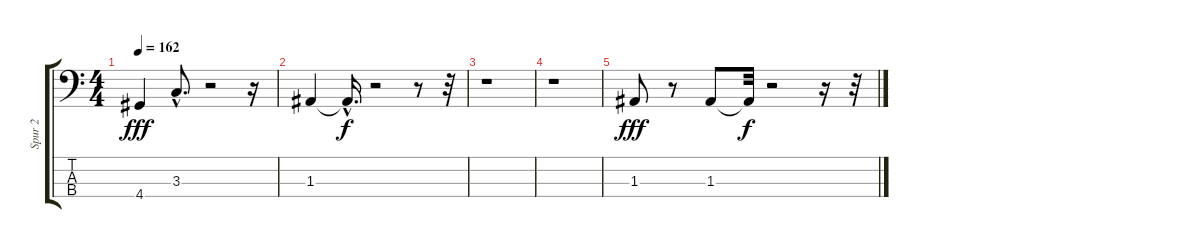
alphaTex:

\track ("Spur 2" "Spur 2") {instrument electricbassfinger}
\staff {score tabs}
\tuning (G2 D2 A1 E1) {hide}
\ts (4 4)
\tempo 162
\clef f4
\ks c
4.4.4{dy fff} 3.3{hac}.8{d} r.2 r.16 |
1.3.4 1.3{hac t}.16{d dy f} r.2 r.8 r.32 |
r.1 |
r.1 |
1.3.8{dy fff} r.8 1.3.8 1.3{t}.32{dy f} r.2 r.16 r.32
